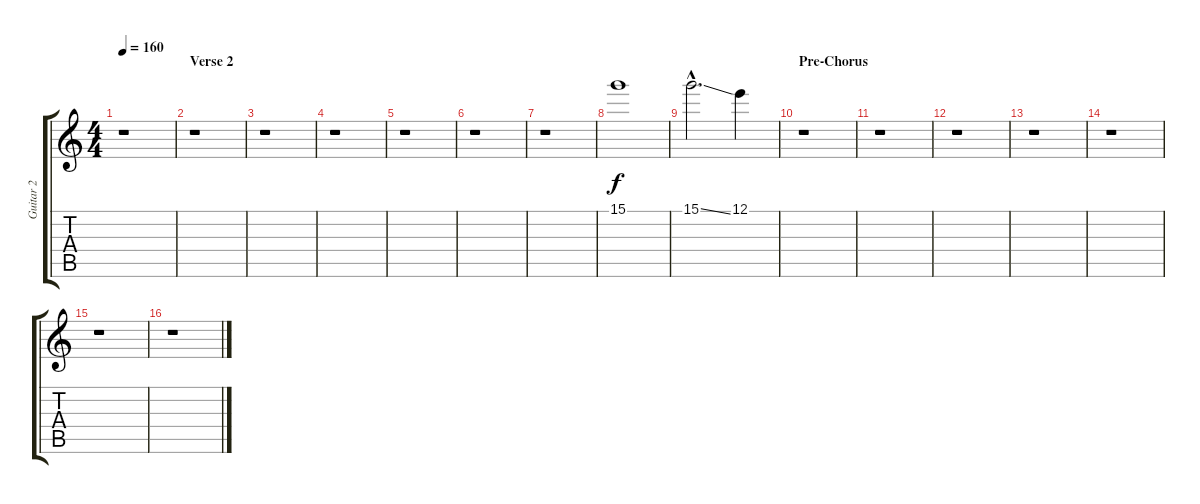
\track ("Guitar 2" "Guitar 2") {instrument overdrivenguitar}
\staff {score tabs}
\tuning (E4 B3 G3 D3 A2 E2) {hide}
\ts (4 4)
\tempo 160
\clef g2
\ks c
r.1{dy f} |
\section ("" "Verse 2")
r.1 |
r.1 |
r.1 |
r.1 |
r.1 |
r.1 |
15.1.1 |
15.1{ss hac}.2{d} 12.1.4 |
\section ("" "Pre-Chorus")
r.1 |
r.1 |
r.1 |
r.1 |
r.1 |
r.1 |
r.1
